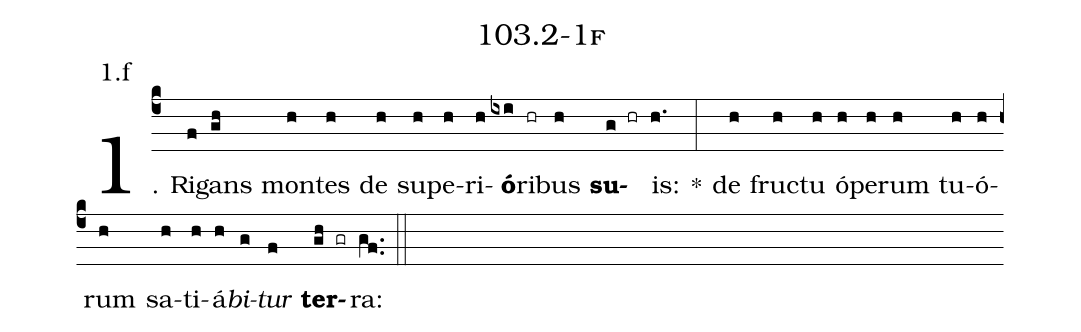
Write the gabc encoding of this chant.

name: 103.2-1f;
annotation: 1.f;
%%
(c4)1. Ri(f)gans(gh) mon(h)tes(h) de(h) su(h)pe(h)ri(h)<b>ó</b>(ixi)ri(hr)bus(h) <b>su</b>(g hr)is:(h.) *(:) de(h) fruc(h)tu(h) ó(h)pe(h)rum(h) tu(h)ó(h)rum(h) sa(h)ti(h)á(h)<i>bi</i>(g)<i>tur</i>(f) <b>ter</b>(gh gr)ra:(gf..) (::)


%E(h) u(h) o(g) u(f) a(gh) e.(gf..) (::)
